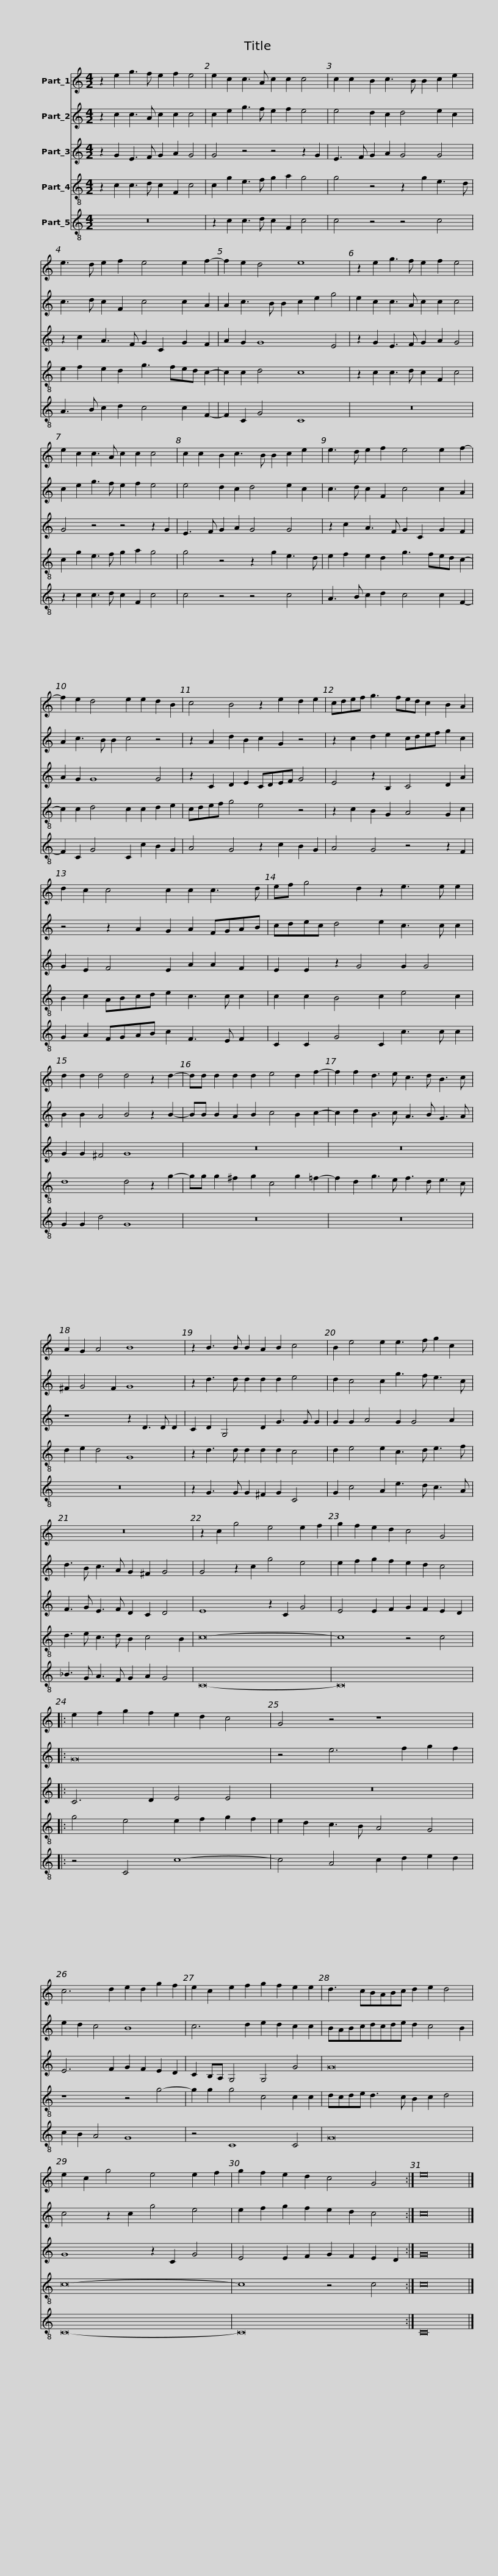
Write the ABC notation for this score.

X:1
%%score 1 2 3 4 5
L:1/8
M:4/2
I:linebreak $
K:C
V:1 treble
V:2 treble
V:3 treble
V:4 treble-8
V:5 treble-8
V:1
 z2 e2 g3 f e2 f2 e4 | e2 c2 c3 A c2 c2 c4 | c2 c2 B2 c3 B B2 c2 e2 | e3 d e2 f2 e4 e2 f2- | f2 e2 d4 e8 |$ %5
 z2 e2 g3 f e2 f2 e4 | e2 c2 c3 A c2 c2 c4 | c2 c2 B2 c3 B B2 c2 e2 | e3 d e2 f2 e4 e2 f2- | f2 e2 d4 e2 e2 d2 B2 |$ %10
 c4 B4 z2 e2 d2 e2 | cdef g3 fed c2 B2 A2 | d2 c2 c4 c2 c2 c3 d | ef g4 d2 z2 e3 e e2 |$ d2 d2 d4 d4 z2 d2- |$ %15
 dd d2 d2 d2 e4 d2 f2- | f2 f2 d3 e c3 d B3 c | A2 G2 A4 B8 | z2 B3 B B2 A2 B2 c4 | B2 e4 e2 e3 f g2 c2 |$ %20
 z16 | z2 c2 g4 e4 e2 f2 | g2 f2 e2 d2 c4 G4 |: e2 f2 g2 f2 e2 d2 c4 | G4 z4 z8 |$ %25
 c6 d2 e2 d2 g2 f2 | e2 c2 e2 f2 g2 f2 e2 e2 | d3 cBABc d2 e2 d4 | e2 c2 g4 e4 e2 f2 | g2 f2 e2 d2 c4 G4 :| %30
 e16 |] %31
V:2
 z2 c2 c3 A c2 c2 c4 | c2 e2 g3 f e2 f2 e4 | e4 d2 c2 d4 e2 c2 | c3 d c2 F2 c4 c2 A2 | A2 c3 B B2 c2 e2 g4 |$ %5
 e2 c2 c3 A c2 c2 c4 | c2 e2 g3 f e2 f2 e4 | e4 d2 c2 d4 e2 c2 | c3 d c2 F2 c4 c2 A2 | A2 c3 B B2 c4 z4 |$ %10
 z2 A2 d2 B2 c2 G2 z4 | z2 c2 d2 e2 cdef g2 c2 | z4 z2 A2 G2 A2 FGAB | cdec d4 e2 c3 c c2 |$ B2 B2 A4 B4 z2 B2- |$ %15
 BB B2 A2 B2 c4 B2 c2- | c2 d2 B3 c A3 B G3 A | ^F2 G4 F2 G8 | z2 d3 d d2 d2 d2 e4 | d2 c4 c2 g3 f e3 c |$ %20
 d3 B c3 A G2 ^F2 G4 | G4 z2 c2 g4 e4 | e2 f2 g2 f2 e2 d2 c4 |: G16 | z4 e6 f2 g2 f2 |$ %25
 e2 d2 c4 B8 | c6 d2 e2 d2 c2 c2 | BABcdcde d2 c4 B2 | c4 z2 c2 g4 e4 | e2 f2 g2 f2 e2 d2 c4 :| %30
 c16 |] %31
V:3
 z2 G2 E3 F G2 A2 G4 | G4 z4 z4 z2 G2 | E3 F G2 A2 G4 G4 | z2 c2 A3 F G2 C2 G2 F2 | A2 G2 G8 E4 |$ %5
 z2 G2 E3 F G2 A2 G4 | G4 z4 z4 z2 G2 | E3 F G2 A2 G4 G4 | z2 c2 A3 F G2 C2 G2 F2 | A2 G2 G8 G4 |$ %10
 z2 C2 D2 E2 CDEF G4 | E4 z2 B,2 C4 D2 A2 | G2 E2 F4 E2 A2 A2 F2 | E2 E2 z2 G4 G2 G4 |$ G2 G2 ^F4 G8 |$ %15
 z16 | z16 | z8 z2 D3 D D2 | C2 D2 G,4 D2 G3 G G2 | G2 G2 A4 G2 G4 A2 |$ %20
 F3 G E3 F D2 C2 D4 | E8 z2 C2 G4 | E4 E2 F2 G2 F2 E2 D2 |: C6 D2 E4 E4 | z16 |$ %25
 E6 F2 G2 F2 E2 D2 | C2 B,A, G,4 G,4 G4 | G16 | G8 z2 C2 G4 | E4 E2 F2 G2 F2 E2 D2 :| %30
 G16 |] %31
V:4
 z2 c2 c3 d c2 F2 c4 | c2 g2 e3 f g2 a2 g4 | g4 z4 z2 g2 e3 d | e2 f2 e2 d2 g3 fed c2- | c2 c2 d4 c8 |$ %5
 z2 c2 c3 d c2 F2 c4 | c2 g2 e3 f g2 a2 g4 | g4 z4 z2 g2 e3 d | e2 f2 e2 d2 g3 fed c2- | c2 c2 d4 c2 c2 d2 e2 |$ %10
 cdef g4 e4 z4 | z2 c2 B2 G2 A4 G2 c2 | B2 c2 ABcd e2 c3 c c2 | c2 c2 B4 c2 e4 c2 |$ d8 d4 z2 g2- |$ %15
 gg g2 ^f2 g2 c4 g2 =f2- | f2 d2 g3 e f3 d e3 c | d2 e2 d4 G8 | z2 d3 d d2 d2 d2 c4 | d2 e4 e2 c3 d e3 f |$ %20
 d3 e c3 d B2 c4 B2 | c16- | c8 z4 c4 |: g4 e4 e2 f2 g2 f2 | e2 d2 c3 B A4 G4 |$ %25
 z8 z4 g4- | g2 g2 g4 c4 c2 c2 | dcde d3 c B2 c2 d4 | c16- | c8 z4 c4 :| %30
 c16 |] %31
V:5
 z16 | z2 c2 c3 d c2 F2 c4 | c4 z4 z4 c4 | A3 B c2 d2 c4 c2 F2- | F2 C2 G4 C8 |$ %5
 z16 | z2 c2 c3 d c2 F2 c4 | c4 z4 z4 c4 | A3 B c2 d2 c4 c2 F2- | F2 C2 G4 C2 c2 B2 G2 |$ %10
 A4 G4 z2 c2 B2 G2 | A4 G4 z4 z2 F2 | G2 A2 FGAB c2 F3 E F2 | C2 C2 G4 C2 c3 c c2 |$ G2 G2 d4 G8 |$ %15
 z16 | z16 | z16 | z2 G3 G G2 ^F2 G2 C4 | G2 c4 A2 e3 d c3 A |$ %20
 _B3 G A3 F G2 A2 G4 | C16- | C16 |: z4 C4 c8- | c4 A4 c2 d2 e2 d2 |$ %25
 c2 B2 A4 G8 | z4 C8 C4 | G16 | C16- | C16 :| %30
 C16 |] %31
